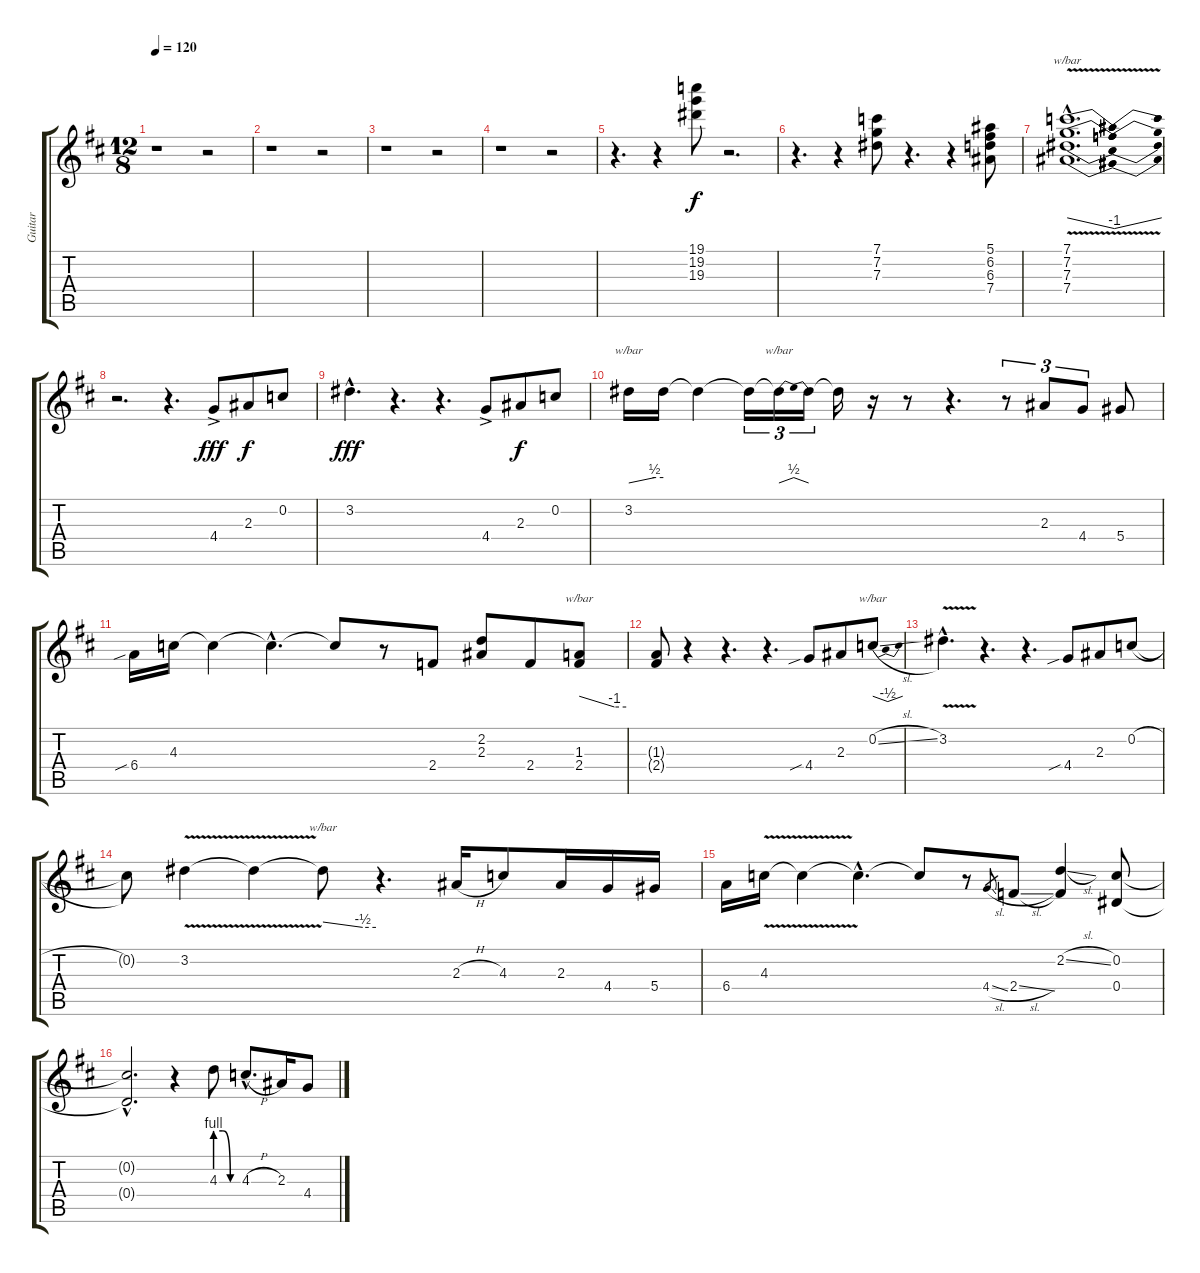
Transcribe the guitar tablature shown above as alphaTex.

\track ("Guitar " "Guitar ") {instrument distortionguitar}
\staff {score tabs}
\tuning (F4 C4 Ab3 Eb3 Bb2 F2) {hide}
\ts (12 8)
\tempo 120
\clef g2
\ks d
r.1{dy f instrument distortionguitar} r.2 |
r.1 r.2 |
r.1 r.2 |
r.1 r.2 |
r.4{d} r.4 (19.1 19.2 19.3).8 r.2{d} |
r.4{d} r.4 (7.1 7.2 7.3).8 r.4{d} r.4 (5.1 6.2 6.3 7.4).8 |
(7.1{v hac} 7.2{hac} 7.3{v hac} 7.4{hac}).1{d tbe (dip default 0 0 30 -4 60 0)} |
r.2{d} r.4{d} 4.4{ac}.8{dy fff} 2.3.8{dy f} 0.2.8 |
3.2{hac}.4{d dy fff} r.4{d} r.4{d} 4.4{ac}.8 2.3.8{dy f} 0.2.8 |
3.2.16{tbe (custom default 0 0 45 2 60 2)} 3.2{t}.16 3.2{t}.4 3.2{t}.16{tu (3 2)} 3.2{t}.16{tu (3 2) tbe (dip default 0 0 30 2 60 0)} 3.2{t}.16{tu (3 2)} 3.2{t}.16 r.16 r.8 r.4{d} r.8{tu (3 2)} 2.3.8{tu (3 2)} 4.4.8{tu (3 2)} 5.4.8 |
6.4{sib}.16 4.3.16 4.3{t}.4 4.3{hac t}.4{d} 4.3{t}.8 r.8 2.4.8 (2.2 2.3).8 2.4.8 (1.3 2.4).8{tbe (custom default 0 0 45 -4 60 -4)} |
(1.3{t} 2.4{t}).8 r.4 r.4{d} r.4{d} 4.4{sib}.8 2.3.8 0.2{sl}.8{tbe (dip default 0 0 30 -2 60 0)} |
3.2{v hac}.4{d} r.4{d} r.4{d} 4.4{sib}.8 2.3.8 0.2{h}.8 |
0.2{t}.8 3.2{v}.4 3.2{t}.4 3.2{t}.8{tbe (custom default 0 0 45 -2 60 -2)} r.4{d} 2.3{h}.16 4.3.8 2.3.16 4.4.16 5.4.16 |
6.4.16 4.3{v}.16 4.3{t}.4 4.3{hac t}.4{d} 4.3{t}.8 r.8 4.4{sl}.8{gr} 2.4{sl}.8 (2.2{sl} 2.4{t}).4 (0.2 0.4).8 |
(0.2{hac t} 0.4{hac t}).2{d} r.4 4.3{be (custom 0 4 20 4 40 0 60 0)}.8 4.3{h hac}.8{d} 2.3.16 4.4.8
